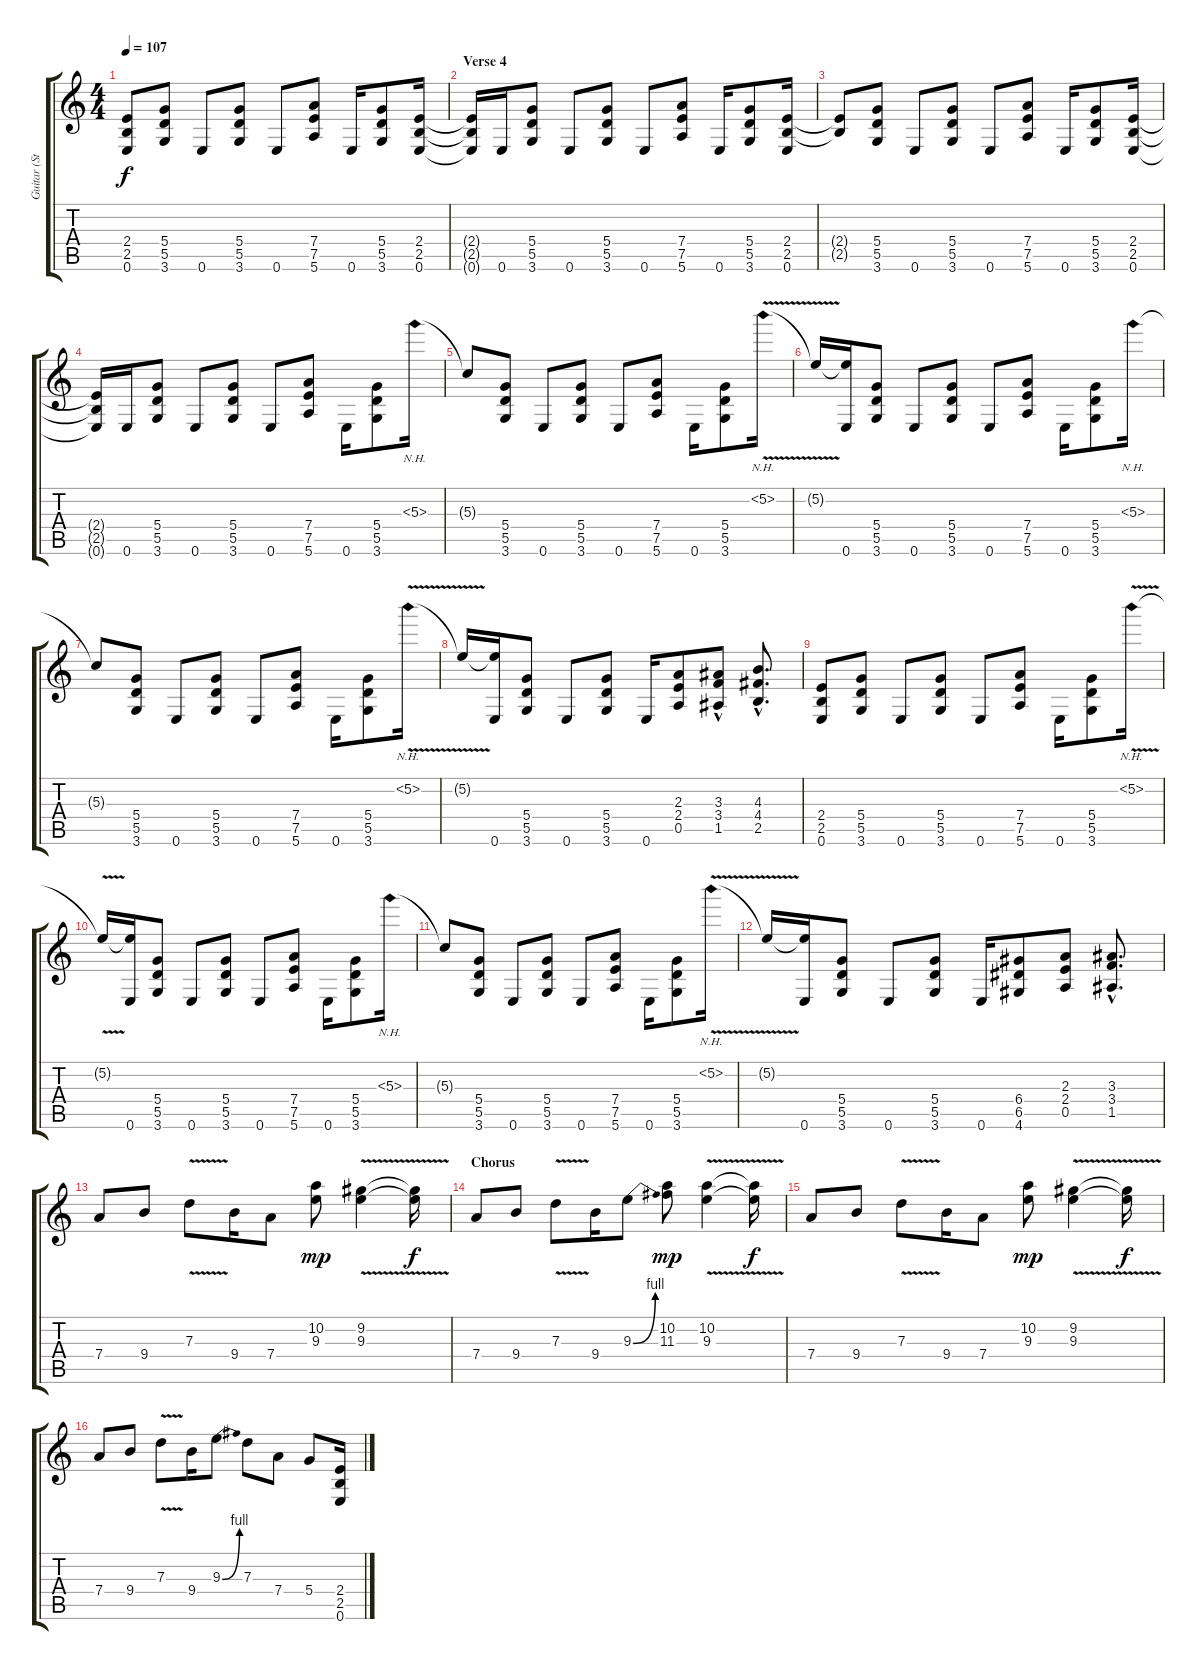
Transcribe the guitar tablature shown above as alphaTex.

\track ("Guitar (Steve Morse)" "Guitar (St") {instrument distortionguitar}
\staff {score tabs}
\tuning (E4 B3 G3 D3 A2 E2) {hide}
\ts (4 4)
\tempo 107
\clef g2
\ks c
(2.4{t} 2.5{t} 0.6{t}).8{dy f} (5.4 5.5 3.6).8 0.6.8 (5.4 5.5 3.6).8 0.6.8 (7.4 7.5 5.6).8 0.6.16 (5.4 5.5 3.6).8 (2.4 2.5 0.6).16 |
\section ("" "Verse 4")
(2.4{t} 2.5{t} 0.6{t}).16 0.6.16 (5.4 5.5 3.6).8 0.6.8 (5.4 5.5 3.6).8 0.6.8 (7.4 7.5 5.6).8 0.6.16 (5.4 5.5 3.6).8 (2.4 2.5 0.6).16 |
(2.4{t} 2.5{t}).8 (5.4 5.5 3.6).8 0.6.8 (5.4 5.5 3.6).8 0.6.8 (7.4 7.5 5.6).8 0.6.16 (5.4 5.5 3.6).8 (2.4 2.5 0.6).16 |
(2.4{t} 2.5{t} 0.6{t}).16 0.6.16 (5.4 5.5 3.6).8 0.6.8 (5.4 5.5 3.6).8 0.6.8 (7.4 7.5 5.6).8 0.6.16 (5.4 5.5 3.6).8 5.3{nh}.16 |
5.3{t}.8 (5.4 5.5 3.6).8 0.6.8 (5.4 5.5 3.6).8 0.6.8 (7.4 7.5 5.6).8 0.6.16 (5.4 5.5 3.6).8 5.2{nh v}.16 |
5.2{t}.16 (5.2{t} 0.6).16 (5.4 5.5 3.6).8 0.6.8 (5.4 5.5 3.6).8 0.6.8 (7.4 7.5 5.6).8 0.6.16 (5.4 5.5 3.6).8 5.3{nh}.16 |
5.3{t}.8 (5.4 5.5 3.6).8 0.6.8 (5.4 5.5 3.6).8 0.6.8 (7.4 7.5 5.6).8 0.6.16 (5.4 5.5 3.6).8 5.2{nh v}.16 |
5.2{t}.16 (5.2{t} 0.6).16 (5.4 5.5 3.6).8 0.6.8 (5.4 5.5 3.6).8 0.6.16 (2.3 2.4 0.5).8 (3.3 3.4 1.5{hac}).8 (4.3{hac} 4.4{hac} 2.5{hac}).8{d} |
(2.4 2.5 0.6).8 (5.4 5.5 3.6).8 0.6.8 (5.4 5.5 3.6).8 0.6.8 (7.4 7.5 5.6).8 0.6.16 (5.4 5.5 3.6).8 5.2{nh v}.16 |
5.2{t}.16 (5.2{t} 0.6).16 (5.4 5.5 3.6).8 0.6.8 (5.4 5.5 3.6).8 0.6.8 (7.4 7.5 5.6).8 0.6.16 (5.4 5.5 3.6).8 5.3{nh}.16 |
5.3{t}.8 (5.4 5.5 3.6).8 0.6.8 (5.4 5.5 3.6).8 0.6.8 (7.4 7.5 5.6).8 0.6.16 (5.4 5.5 3.6).8 5.2{nh v}.16 |
5.2{t}.16 (5.2{t} 0.6).16 (5.4 5.5 3.6).8 0.6.8 (5.4 5.5 3.6).8 0.6.16 (6.4 6.5 4.6).8 (2.3 2.4 0.5).8 (3.3{hac} 3.4{hac} 1.5{hac}).8{d} |
7.4.8{volume 16} 9.4.8 7.3{v}.8 9.4.16 7.4.8 (10.2 9.3).8{dy mp} (9.2{v} 9.3{v}).4 (9.2{t} 9.3{t}).16{dy f} |
\section ("" "Chorus")
7.4.8 9.4.8 7.3{v}.8 9.4.16 9.3{be (bend 0 0 60 4)}.8 (10.2 11.3).8{dy mp} (10.2{v} 9.3{v}).4 (10.2{t} 9.3{t}).16{dy f} |
7.4.8 9.4.8 7.3{v}.8 9.4.16 7.4.8 (10.2 9.3).8{dy mp} (9.2{v} 9.3{v}).4 (9.2{t} 9.3{t}).16{dy f} |
7.4.8 9.4.8 7.3{v}.8 9.4.16 9.3{be (bend 0 0 60 4)}.8 7.3.8 7.4.8 5.4.8 (2.4 2.5 0.6).16{volume 10}
